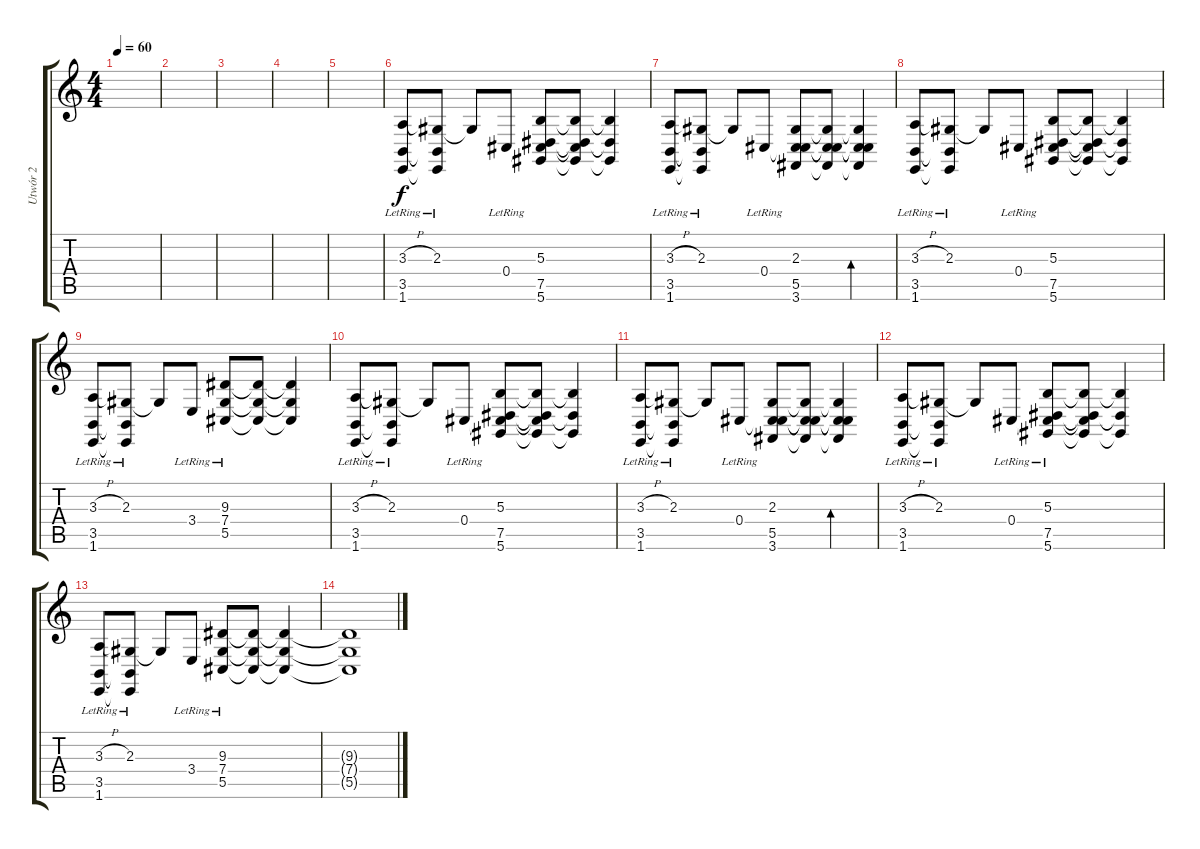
\track ("Utwór 2" "Utwór 2") {instrument acousticgrandpiano}
\staff {score tabs}
\tuning (Eb4 Bb3 Gb3 Db3 Ab2 Eb2) {hide}
\ts (4 4)
\tempo 60
\clef g2
\ks c
|
|
|
|
|
(3.3{h} 3.5{lr} 1.6{lr}).8 (2.3{lr} 3.5{t} 1.6{t}).8 2.3{t}.8 0.4{lr}.8 (5.3 0.4{t} 7.5 5.6).8 (5.3{t} 0.4{t} 7.5{t} 5.6{t}).8 (5.3{t} 7.5{t} 5.6{t}).4 |
(3.3{h} 3.5{lr} 1.6{lr}).8 (2.3{lr} 3.5{t} 1.6{t}).8 2.3{t}.8 0.4{lr}.8 (2.3 0.4{t} 5.5 3.6).8 (2.3{t} 0.4{t} 5.5{t} 3.6{t}).8 (2.3{t} 0.4{t} 5.5{t} 3.6{t}).4{bd 480} |
(3.3{h} 3.5{lr} 1.6{lr}).8 (2.3{lr} 3.5{t} 1.6{t}).8 2.3{t}.8 0.4{lr}.8 (5.3 0.4{t} 7.5 5.6).8 (5.3{t} 0.4{t} 7.5{t} 5.6{t}).8 (5.3{t} 7.5{t} 5.6{t}).4 |
(3.3{h} 3.5{lr} 1.6{lr}).8 (2.3{lr} 3.5{t} 1.6{t}).8 2.3{t}.8 3.4{lr}.8 (9.3{lr} 7.4{lr} 5.5{lr}).8 (9.3{t} 7.4{t} 5.5{t}).8 (9.3{t} 7.4{t} 5.5{t}).4 |
(3.3{h} 3.5{lr} 1.6{lr}).8 (2.3{lr} 3.5{t} 1.6{t}).8 2.3{t}.8 0.4{lr}.8 (5.3 0.4{t} 7.5 5.6).8 (5.3{t} 0.4{t} 7.5{t} 5.6{t}).8 (5.3{t} 7.5{t} 5.6{t}).4 |
(3.3{h} 3.5{lr} 1.6{lr}).8 (2.3{lr} 3.5{t} 1.6{t}).8 2.3{t}.8 0.4{lr}.8 (2.3 0.4{t} 5.5 3.6).8 (2.3{t} 0.4{t} 5.5{t} 3.6{t}).8 (2.3{t} 0.4{t} 5.5{t} 3.6{t}).4{bd 480} |
(3.3{h} 3.5{lr} 1.6{lr}).8 (2.3{lr} 3.5{t} 1.6{t}).8 2.3{t}.8 0.4{lr}.8 (5.3{lr} 0.4{t} 7.5{lr} 5.6{lr}).8 (5.3{t} 0.4{t} 7.5{t} 5.6{t}).8 (5.3{t} 7.5{t} 5.6{t}).4 |
(3.3{h} 3.5{lr} 1.6{lr}).8 (2.3{lr} 3.5{t} 1.6{t}).8 2.3{t}.8 3.4{lr}.8 (9.3{lr} 7.4{lr} 5.5{lr}).8 (9.3{t} 7.4{t} 5.5{t}).8 (9.3{t} 7.4{t} 5.5{t}).4 |
(9.3{t} 7.4{t} 5.5{t}).1
